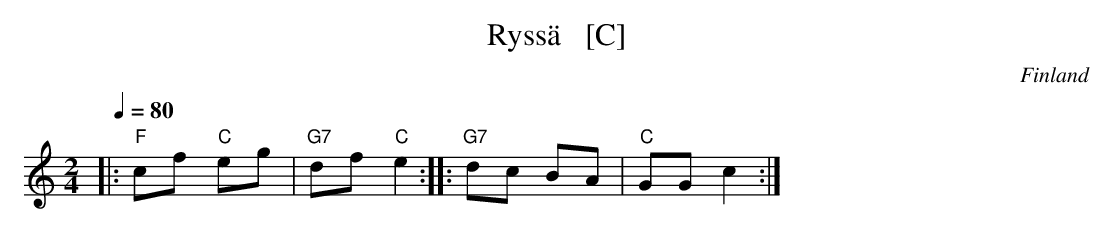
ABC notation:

X:1
T: Ryss\"a   [C]
O: Finland
M: 2/4
Q: 1/4=80
L: 1/8
K: C
|: "F"cf "C"eg | "G7"df "C"e2 :|\
|: "G7"dc   BA | "C"GG     c2 :|
